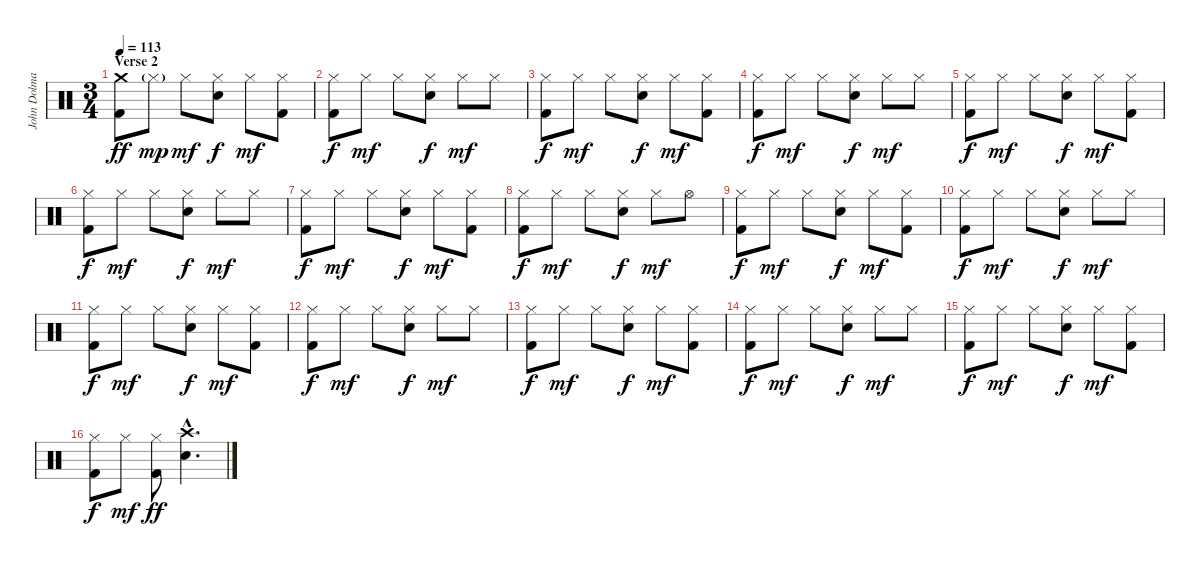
\track ("John Dolmayan" "John Dolma") {instrument percussion}
\staff {score}
\articulation defaults
\ts (3 4)
\section ("" "Verse 2")
\tempo 113
\clef neutral
\ks c
("Crash medium (hit)" "Kick (hit) 2").8{dy ff} "Hi-Hat (closed)"{g}.8{dy mp} "Hi-Hat (closed)".8{dy mf} ("Hi-Hat (closed)" "Electric Snare (hit)").8{dy f} "Hi-Hat (closed)".8{dy mf} ("Hi-Hat (closed)" "Kick (hit) 2").8 |
("Hi-Hat (closed)" "Kick (hit) 2").8{dy f} "Hi-Hat (closed)".8{dy mf} "Hi-Hat (closed)".8 ("Hi-Hat (closed)" "Electric Snare (hit)").8{dy f} "Hi-Hat (closed)".8{dy mf} "Hi-Hat (closed)".8 |
("Hi-Hat (closed)" "Kick (hit) 2").8{dy f} "Hi-Hat (closed)".8{dy mf} "Hi-Hat (closed)".8 ("Hi-Hat (closed)" "Electric Snare (hit)").8{dy f} "Hi-Hat (closed)".8{dy mf} ("Hi-Hat (closed)" "Kick (hit) 2").8 |
("Hi-Hat (closed)" "Kick (hit) 2").8{dy f} "Hi-Hat (closed)".8{dy mf} "Hi-Hat (closed)".8 ("Hi-Hat (closed)" "Electric Snare (hit)").8{dy f} "Hi-Hat (closed)".8{dy mf} "Hi-Hat (closed)".8 |
("Hi-Hat (closed)" "Kick (hit) 2").8{dy f} "Hi-Hat (closed)".8{dy mf} "Hi-Hat (closed)".8 ("Hi-Hat (closed)" "Electric Snare (hit)").8{dy f} "Hi-Hat (closed)".8{dy mf} ("Hi-Hat (closed)" "Kick (hit) 2").8 |
("Hi-Hat (closed)" "Kick (hit) 2").8{dy f} "Hi-Hat (closed)".8{dy mf} "Hi-Hat (closed)".8 ("Hi-Hat (closed)" "Electric Snare (hit)").8{dy f} "Hi-Hat (closed)".8{dy mf} "Hi-Hat (closed)".8 |
("Hi-Hat (closed)" "Kick (hit) 2").8{dy f} "Hi-Hat (closed)".8{dy mf} "Hi-Hat (closed)".8 ("Hi-Hat (closed)" "Electric Snare (hit)").8{dy f} "Hi-Hat (closed)".8{dy mf} ("Hi-Hat (closed)" "Kick (hit) 2").8 |
("Hi-Hat (closed)" "Kick (hit) 2").8{dy f} "Hi-Hat (closed)".8{dy mf} "Hi-Hat (closed)".8 ("Hi-Hat (closed)" "Electric Snare (hit)").8{dy f} "Hi-Hat (closed)".8{dy mf} "Hi-Hat (open)".8 |
("Hi-Hat (closed)" "Kick (hit) 2").8{dy f} "Hi-Hat (closed)".8{dy mf} "Hi-Hat (closed)".8 ("Hi-Hat (closed)" "Electric Snare (hit)").8{dy f} "Hi-Hat (closed)".8{dy mf} ("Hi-Hat (closed)" "Kick (hit) 2").8 |
("Hi-Hat (closed)" "Kick (hit) 2").8{dy f} "Hi-Hat (closed)".8{dy mf} "Hi-Hat (closed)".8 ("Hi-Hat (closed)" "Electric Snare (hit)").8{dy f} "Hi-Hat (closed)".8{dy mf} "Hi-Hat (closed)".8 |
("Hi-Hat (closed)" "Kick (hit) 2").8{dy f} "Hi-Hat (closed)".8{dy mf} "Hi-Hat (closed)".8 ("Hi-Hat (closed)" "Electric Snare (hit)").8{dy f} "Hi-Hat (closed)".8{dy mf} ("Hi-Hat (closed)" "Kick (hit) 2").8 |
("Hi-Hat (closed)" "Kick (hit) 2").8{dy f} "Hi-Hat (closed)".8{dy mf} "Hi-Hat (closed)".8 ("Hi-Hat (closed)" "Electric Snare (hit)").8{dy f} "Hi-Hat (closed)".8{dy mf} "Hi-Hat (closed)".8 |
("Hi-Hat (closed)" "Kick (hit) 2").8{dy f} "Hi-Hat (closed)".8{dy mf} "Hi-Hat (closed)".8 ("Hi-Hat (closed)" "Electric Snare (hit)").8{dy f} "Hi-Hat (closed)".8{dy mf} ("Hi-Hat (closed)" "Kick (hit) 2").8 |
("Hi-Hat (closed)" "Kick (hit) 2").8{dy f} "Hi-Hat (closed)".8{dy mf} "Hi-Hat (closed)".8 ("Hi-Hat (closed)" "Electric Snare (hit)").8{dy f} "Hi-Hat (closed)".8{dy mf} "Hi-Hat (closed)".8 |
("Hi-Hat (closed)" "Kick (hit) 2").8{dy f} "Hi-Hat (closed)".8{dy mf} "Hi-Hat (closed)".8 ("Hi-Hat (closed)" "Electric Snare (hit)").8{dy f} "Hi-Hat (closed)".8{dy mf} ("Hi-Hat (closed)" "Kick (hit) 2").8 |
("Hi-Hat (closed)" "Kick (hit) 2").8{dy f} "Hi-Hat (closed)".8{dy mf} ("Hi-Hat (closed)" "Kick (hit) 2").8{dy ff} ("Crash high (hit)"{hac} "Electric Snare (hit)"{hac}).4{d}
